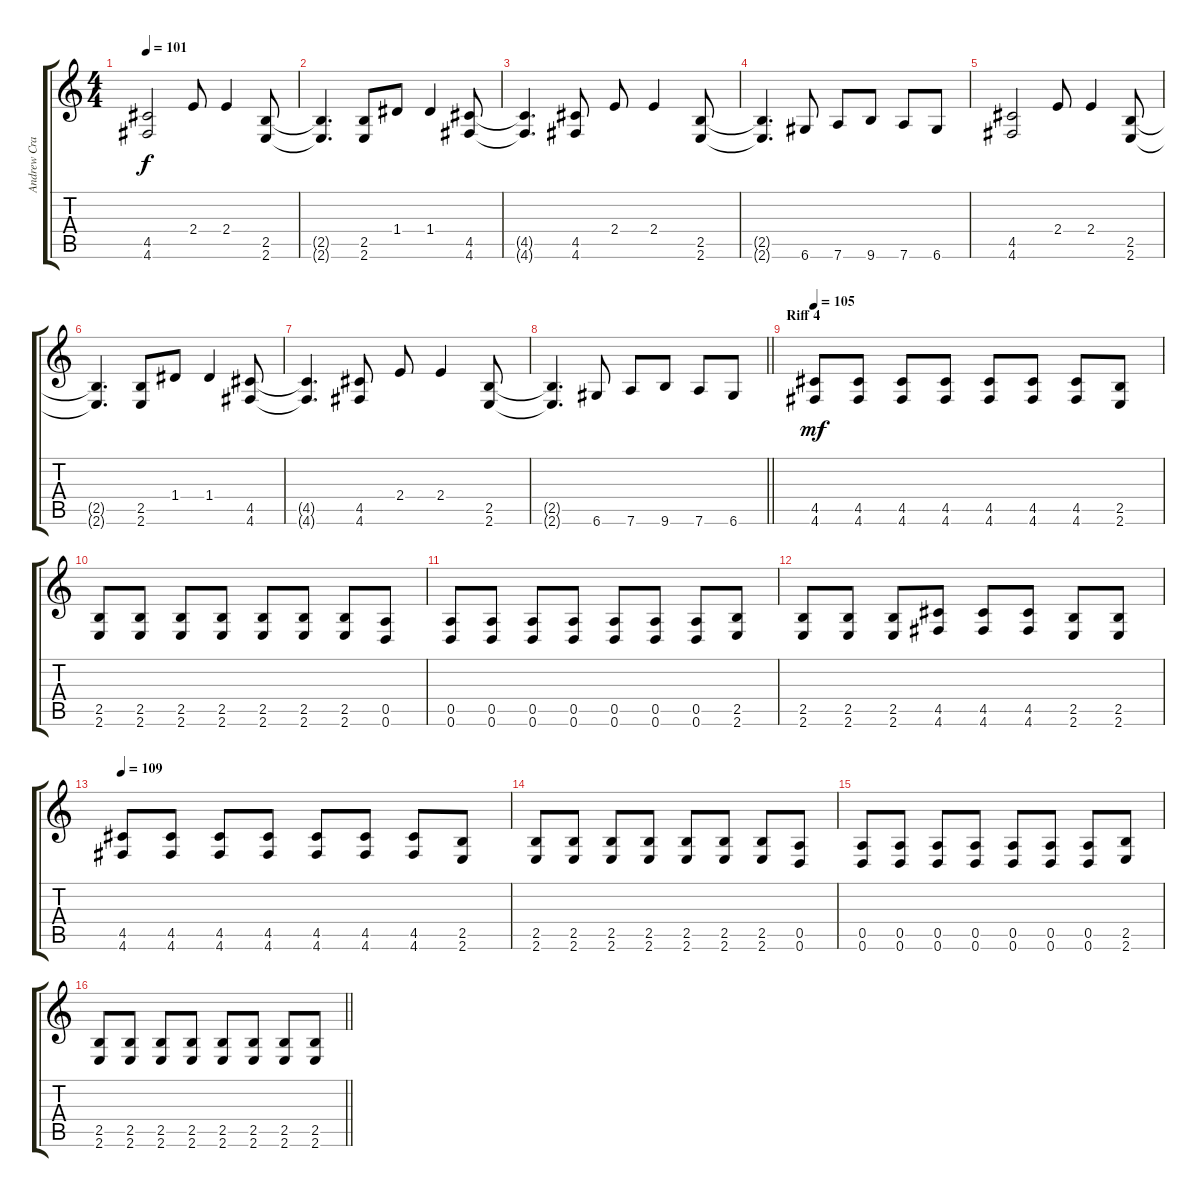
\track ("Andrew Craighan (Rhythm)" "Andrew Cra") {instrument distortionguitar}
\staff {score tabs}
\tuning (E4 B3 G3 D3 A2 D2) {hide}
\ts (4 4)
\tempo 101
\clef g2
\ks c
(4.5 4.6).2{dy f} 2.4.8 2.4.4 (2.5 2.6).8 |
(2.5{t} 2.6{t}).4{d} (2.5 2.6).8{beam merge} 1.4.8 1.4.4 (4.5 4.6).8 |
(4.5{t} 4.6{t}).4{d} (4.5 4.6).8 2.4.8 2.4.4 (2.5 2.6).8 |
(2.5{t} 2.6{t}).4{d} 6.6.8 7.6.8 9.6.8 7.6.8 6.6.8 |
(4.5 4.6).2 2.4.8 2.4.4 (2.5 2.6).8 |
(2.5{t} 2.6{t}).4{d} (2.5 2.6).8{beam merge} 1.4.8 1.4.4 (4.5 4.6).8 |
(4.5{t} 4.6{t}).4{d} (4.5 4.6).8 2.4.8 2.4.4 (2.5 2.6).8 |
\barLineRight lightlight
(2.5{t} 2.6{t}).4{d} 6.6.8 7.6.8 9.6.8 7.6.8 6.6.8 |
\section ("" "Riff 4")
\tempo 105
(4.5 4.6).8{dy mf} (4.5 4.6).8 (4.5 4.6).8 (4.5 4.6).8 (4.5 4.6).8 (4.5 4.6).8 (4.5 4.6).8 (2.5 2.6).8 |
(2.5 2.6).8 (2.5 2.6).8 (2.5 2.6).8 (2.5 2.6).8 (2.5 2.6).8 (2.5 2.6).8 (2.5 2.6).8 (0.5 0.6).8 |
(0.5 0.6).8 (0.5 0.6).8 (0.5 0.6).8 (0.5 0.6).8 (0.5 0.6).8 (0.5 0.6).8 (0.5 0.6).8 (2.5 2.6).8 |
(2.5 2.6).8 (2.5 2.6).8 (2.5 2.6).8 (4.5 4.6).8 (4.5 4.6).8 (4.5 4.6).8 (2.5 2.6).8 (2.5 2.6).8 |
\tempo 109
(4.5 4.6).8 (4.5 4.6).8 (4.5 4.6).8 (4.5 4.6).8 (4.5 4.6).8 (4.5 4.6).8 (4.5 4.6).8 (2.5 2.6).8 |
(2.5 2.6).8 (2.5 2.6).8 (2.5 2.6).8 (2.5 2.6).8 (2.5 2.6).8 (2.5 2.6).8 (2.5 2.6).8 (0.5 0.6).8 |
(0.5 0.6).8 (0.5 0.6).8 (0.5 0.6).8 (0.5 0.6).8 (0.5 0.6).8 (0.5 0.6).8 (0.5 0.6).8 (2.5 2.6).8 |
\barLineRight lightlight
(2.5 2.6).8 (2.5 2.6).8 (2.5 2.6).8 (2.5 2.6).8 (2.5 2.6).8 (2.5 2.6).8 (2.5 2.6).8 (2.5 2.6).8
